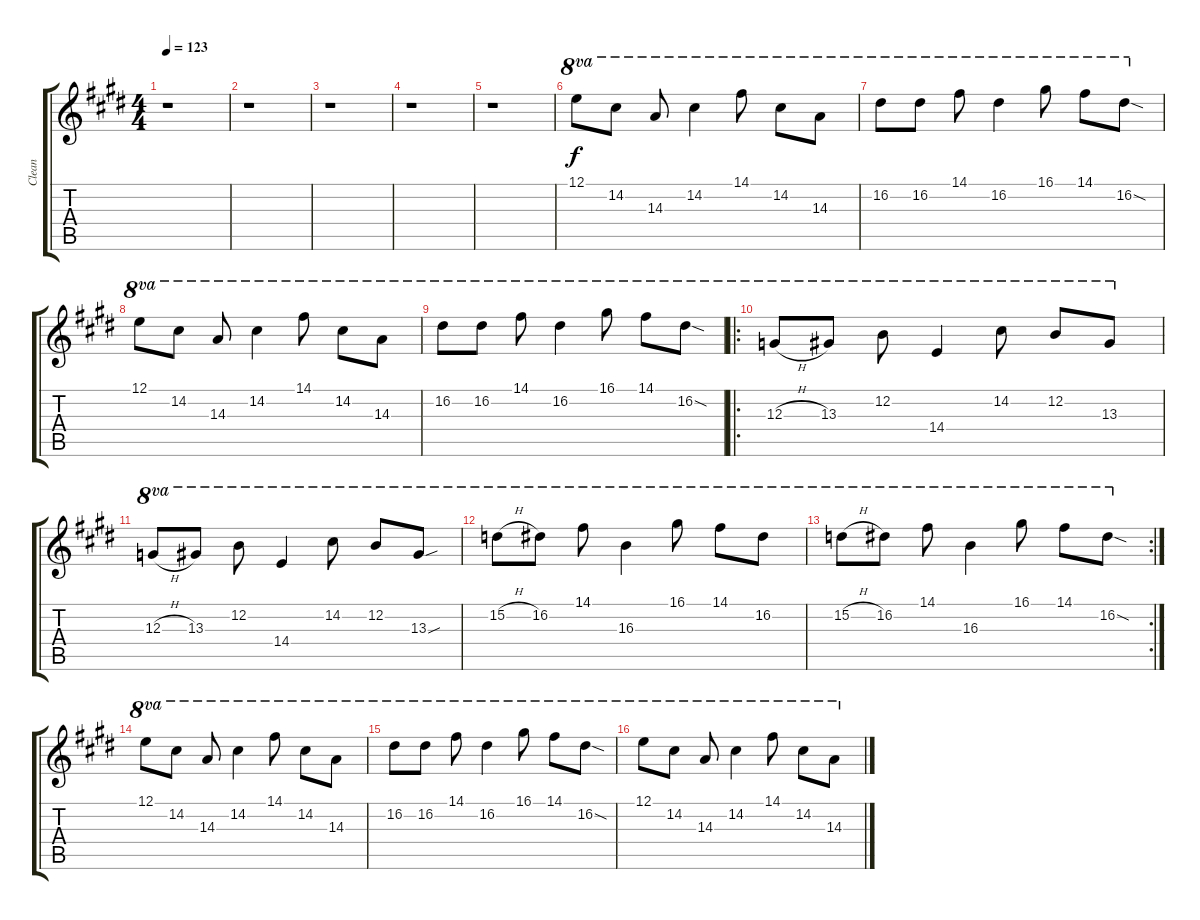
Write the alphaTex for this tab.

\track ("Clean" "Clean") {instrument electricguitarjazz}
\staff {score tabs}
\tuning (E4 B3 G3 D3 A2 E2) {hide}
\ts (4 4)
\tempo 123
\clef g2
\ks e
r.1{dy f} |
r.1 |
r.1 |
r.1 |
r.1 |
12.1.8{ot 8va} 14.2.8{ot 8va} 14.3.8{ot 8va} 14.2.4{ot 8va} 14.1.8{ot 8va} 14.2.8{ot 8va} 14.3.8{ot 8va} |
16.2.8{ot 8va} 16.2.8{ot 8va} 14.1.8{ot 8va} 16.2.4{ot 8va} 16.1.8{ot 8va} 14.1.8{ot 8va} 16.2{sod}.8{ot 8va} |
12.1.8{ot 8va} 14.2.8{ot 8va} 14.3.8{ot 8va} 14.2.4{ot 8va} 14.1.8{ot 8va} 14.2.8{ot 8va} 14.3.8{ot 8va} |
16.2.8{ot 8va} 16.2.8{ot 8va} 14.1.8{ot 8va} 16.2.4{ot 8va} 16.1.8{ot 8va} 14.1.8{ot 8va} 16.2{sod}.8{ot 8va} |
\ro
12.3{h}.8{ot 8va} 13.3.8{ot 8va} 12.2.8{ot 8va} 14.4.4{ot 8va} 14.2.8{ot 8va} 12.2.8{ot 8va} 13.3.8{ot 8va} |
\ks c#minor
12.3{h}.8{ot 8va} 13.3.8{ot 8va} 12.2.8{ot 8va} 14.4.4{ot 8va} 14.2.8{ot 8va} 12.2.8{ot 8va} 13.3{sou}.8{ot 8va} |
15.2{h}.8{ot 8va} 16.2.8{ot 8va} 14.1.8{ot 8va} 16.3.4{ot 8va} 16.1.8{ot 8va} 14.1.8{ot 8va} 16.2.8{ot 8va} |
\rc 2
15.2{h}.8{ot 8va} 16.2.8{ot 8va} 14.1.8{ot 8va} 16.3.4{ot 8va} 16.1.8{ot 8va} 14.1.8{ot 8va} 16.2{sod}.8{ot 8va} |
\ks e
12.1.8{ot 8va} 14.2.8{ot 8va} 14.3.8{ot 8va} 14.2.4{ot 8va} 14.1.8{ot 8va} 14.2.8{ot 8va} 14.3.8{ot 8va} |
\ks c#minor
16.2.8{ot 8va} 16.2.8{ot 8va} 14.1.8{ot 8va} 16.2.4{ot 8va} 16.1.8{ot 8va} 14.1.8{ot 8va} 16.2{sod}.8{ot 8va} |
12.1.8{ot 8va} 14.2.8{ot 8va} 14.3.8{ot 8va} 14.2.4{ot 8va} 14.1.8{ot 8va} 14.2.8{ot 8va} 14.3.8{ot 8va}
